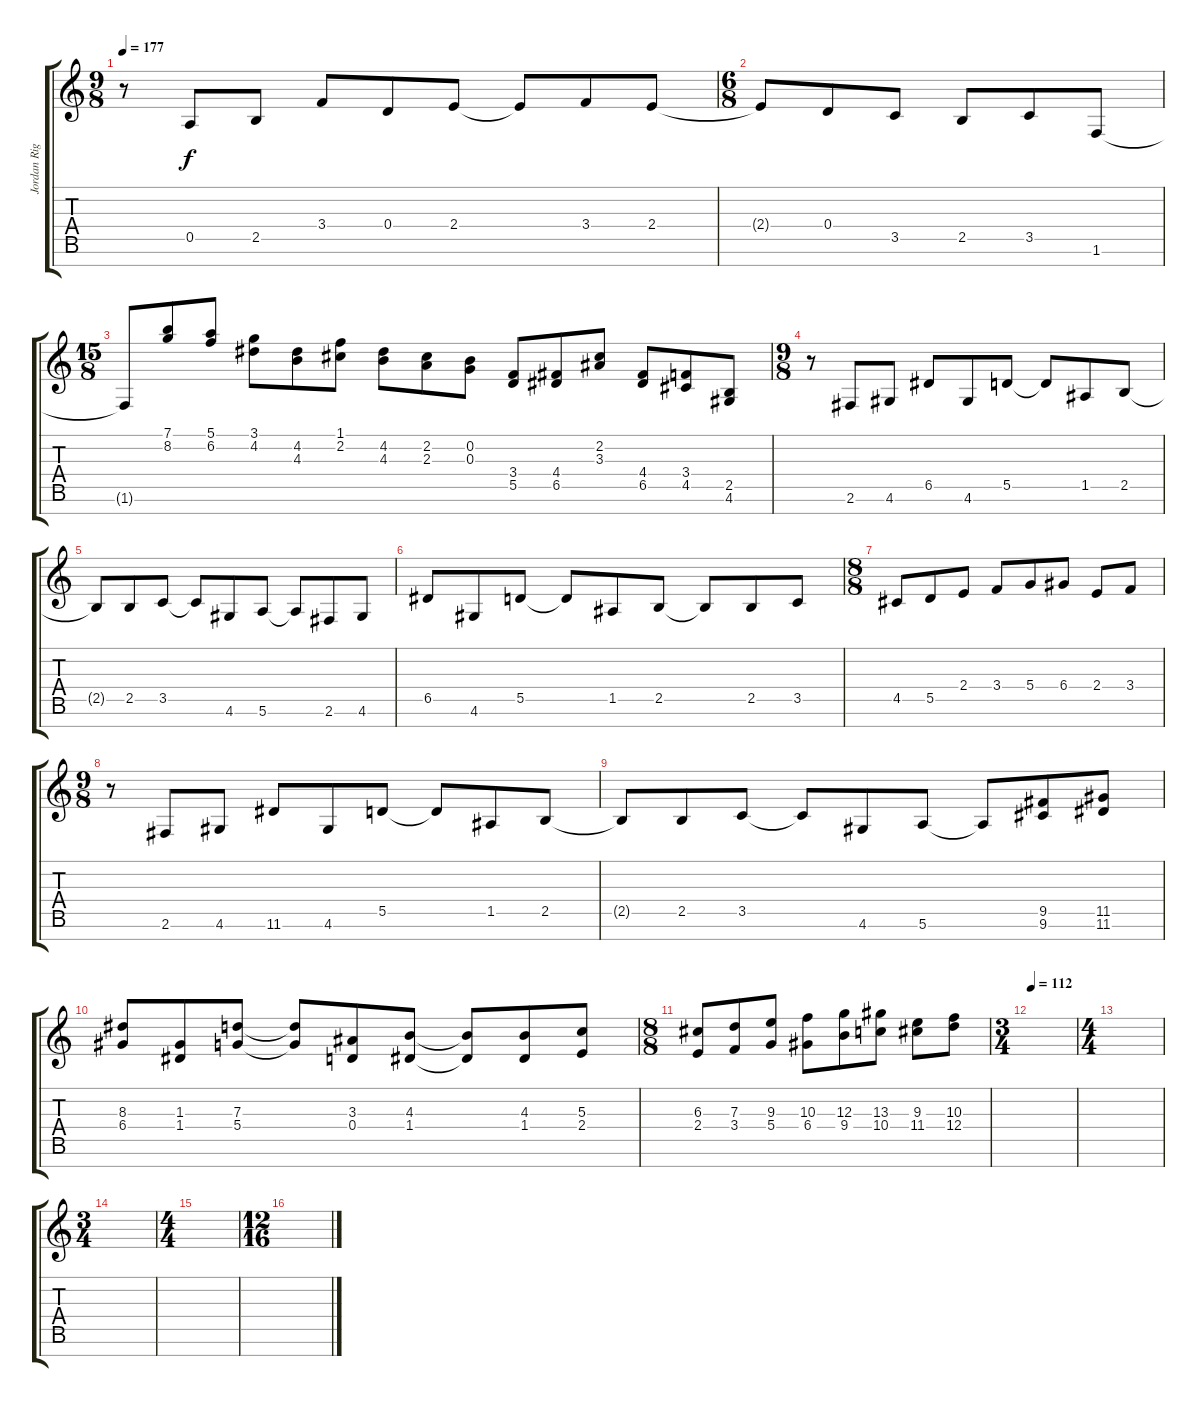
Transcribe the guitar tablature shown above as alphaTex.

\track ("Jordan Right Hand" "Jordan Rig") {instrument fx1rain}
\staff {score tabs}
\tuning (E5 B4 G4 D4 A3 E3 B2) {hide}
\ts (9 8)
\tempo 177
\clef g2
\ks c
r.8{dy f} 0.5.8 2.5.8 3.4.8 0.4.8 2.4.8 2.4{t}.8 3.4.8 2.4.8 |
\ts (6 8)
2.4{t}.8 0.4.8 3.5.8 2.5.8 3.5.8 1.6.8 |
\ts (15 8)
1.6{t}.8 (7.1 8.2).8 (5.1 6.2).8 (3.1 4.2).8 (4.2 4.3).8 (1.1 2.2).8 (4.2 4.3).8 (2.2 2.3).8 (0.2 0.3).8 (3.4 5.5).8 (4.4 6.5).8 (2.2 3.3).8 (4.4 6.5).8 (3.4 4.5).8 (2.5 4.6).8 |
\ts (9 8)
r.8 2.6.8 4.6.8 6.5.8 4.6.8 5.5.8 5.5{t}.8 1.5.8 2.5.8 |
2.5{t}.8 2.5.8 3.5.8 3.5{t}.8 4.6.8 5.6.8 5.6{t}.8 2.6.8 4.6.8 |
6.5.8 4.6.8 5.5.8 5.5{t}.8 1.5.8 2.5.8 2.5{t}.8 2.5.8 3.5.8 |
\ts (8 8)
4.5.8 5.5.8 2.4.8 3.4.8 5.4.8 6.4.8 2.4.8 3.4.8 |
\ts (9 8)
r.8 2.6.8 4.6.8 11.6.8 4.6.8 5.5.8 5.5{t}.8 1.5.8 2.5.8 |
2.5{t}.8 2.5.8 3.5.8 3.5{t}.8 4.6.8 5.6.8 5.6{t}.8 (9.5 9.6).8 (11.5 11.6).8 |
(8.3 6.4).8 (1.3 1.4).8 (7.3 5.4).8 (7.3{t} 5.4{t}).8 (3.3 0.4).8 (4.3 1.4).8 (4.3{t} 1.4{t}).8 (4.3 1.4).8 (5.3 2.4).8 |
\ts (8 8)
(6.3 2.4).8 (7.3 3.4).8 (9.3 5.4).8 (10.3 6.4).8 (12.3 9.4).8 (13.3 10.4).8 (9.3 11.4).8 (10.3 12.4).8 |
\ts (3 4)
\tempo 112
|
\ts (4 4)
|
\ts (3 4)
|
\ts (4 4)
|
\ts (12 16)
